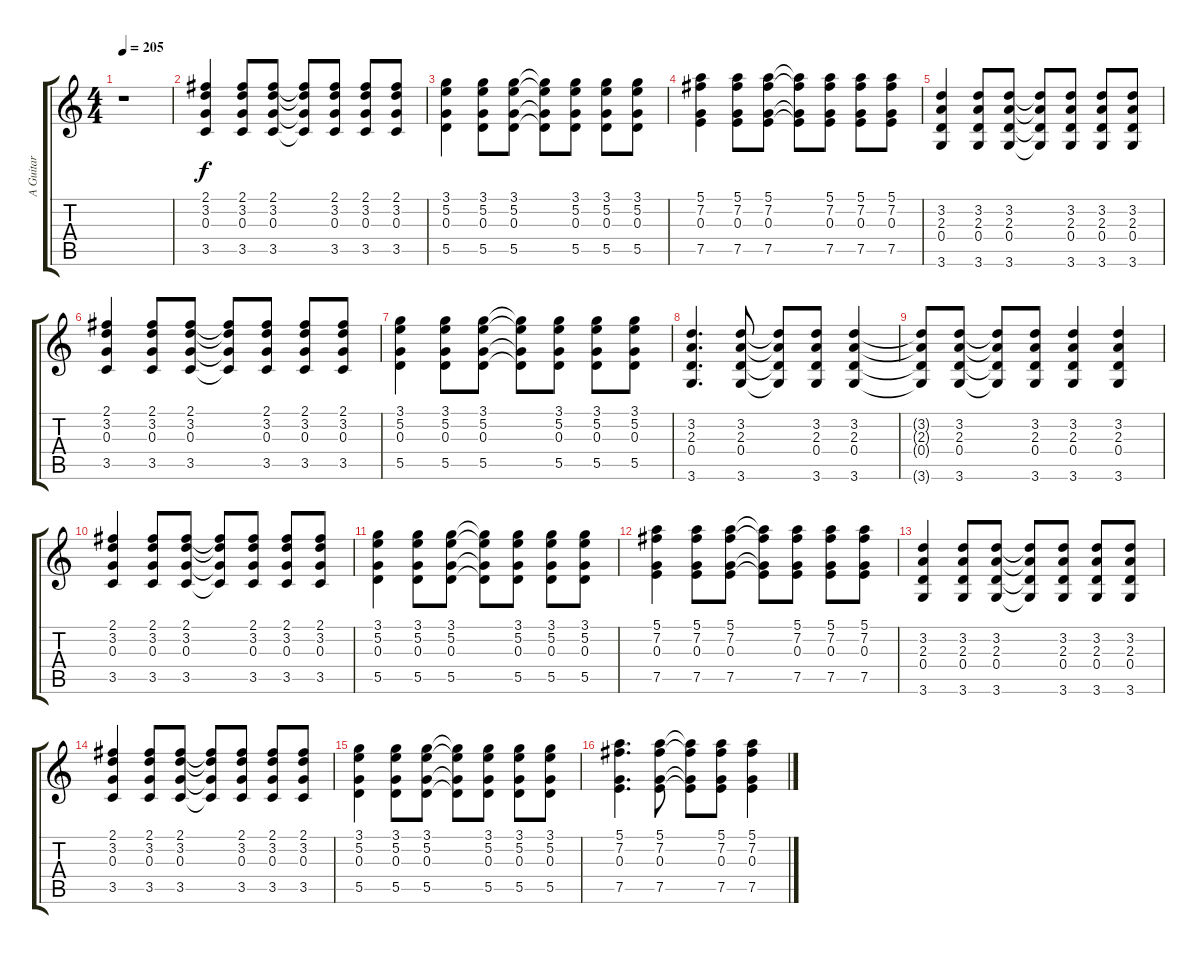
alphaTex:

\track ("A Guitar" "A Guitar") {instrument acousticguitarsteel}
\staff {score tabs}
\tuning (E4 B3 G3 D3 A2 E2) {hide}
\ts (4 4)
\tempo 205
\clef g2
\ks c
r.1{dy f} |
(2.1 3.2 0.3 3.5).4 (2.1 3.2 0.3 3.5).8 (2.1 3.2 0.3 3.5).8 (2.1{t} 3.2{t} 0.3{t} 3.5{t}).8 (2.1 3.2 0.3 3.5).8 (2.1 3.2 0.3 3.5).8 (2.1 3.2 0.3 3.5).8 |
(3.1 5.2 0.3 5.5).4 (3.1 5.2 0.3 5.5).8 (3.1 5.2 0.3 5.5).8 (3.1{t} 5.2{t} 0.3{t} 5.5{t}).8 (3.1 5.2 0.3 5.5).8 (3.1 5.2 0.3 5.5).8 (3.1 5.2 0.3 5.5).8 |
(5.1 7.2 0.3 7.5).4 (5.1 7.2 0.3 7.5).8 (5.1 7.2 0.3 7.5).8 (5.1{t} 7.2{t} 0.3{t} 7.5{t}).8 (5.1 7.2 0.3 7.5).8 (5.1 7.2 0.3 7.5).8 (5.1 7.2 0.3 7.5).8 |
(3.2 2.3 0.4 3.6).4 (3.2 2.3 0.4 3.6).8 (3.2 2.3 0.4 3.6).8 (3.2{t} 2.3{t} 0.4{t} 3.6{t}).8 (3.2 2.3 0.4 3.6).8 (3.2 2.3 0.4 3.6).8 (3.2 2.3 0.4 3.6).8 |
(2.1 3.2 0.3 3.5).4 (2.1 3.2 0.3 3.5).8 (2.1 3.2 0.3 3.5).8 (2.1{t} 3.2{t} 0.3{t} 3.5{t}).8 (2.1 3.2 0.3 3.5).8 (2.1 3.2 0.3 3.5).8 (2.1 3.2 0.3 3.5).8 |
(3.1 5.2 0.3 5.5).4 (3.1 5.2 0.3 5.5).8 (3.1 5.2 0.3 5.5).8 (3.1{t} 5.2{t} 0.3{t} 5.5{t}).8 (3.1 5.2 0.3 5.5).8 (3.1 5.2 0.3 5.5).8 (3.1 5.2 0.3 5.5).8 |
(3.2 2.3 0.4 3.6).4{d} (3.2 2.3 0.4 3.6).8 (3.2{t} 2.3{t} 0.4{t} 3.6{t}).8 (3.2 2.3 0.4 3.6).8 (3.2 2.3 0.4 3.6).4 |
(3.2{t} 2.3{t} 0.4{t} 3.6{t}).8 (3.2 2.3 0.4 3.6).8 (3.2{t} 2.3{t} 0.4{t} 3.6{t}).8 (3.2 2.3 0.4 3.6).8 (3.2 2.3 0.4 3.6).4 (3.2 2.3 0.4 3.6).4 |
(2.1 3.2 0.3 3.5).4 (2.1 3.2 0.3 3.5).8 (2.1 3.2 0.3 3.5).8 (2.1{t} 3.2{t} 0.3{t} 3.5{t}).8 (2.1 3.2 0.3 3.5).8 (2.1 3.2 0.3 3.5).8 (2.1 3.2 0.3 3.5).8 |
(3.1 5.2 0.3 5.5).4 (3.1 5.2 0.3 5.5).8 (3.1 5.2 0.3 5.5).8 (3.1{t} 5.2{t} 0.3{t} 5.5{t}).8 (3.1 5.2 0.3 5.5).8 (3.1 5.2 0.3 5.5).8 (3.1 5.2 0.3 5.5).8 |
(5.1 7.2 0.3 7.5).4 (5.1 7.2 0.3 7.5).8 (5.1 7.2 0.3 7.5).8 (5.1{t} 7.2{t} 0.3{t} 7.5{t}).8 (5.1 7.2 0.3 7.5).8 (5.1 7.2 0.3 7.5).8 (5.1 7.2 0.3 7.5).8 |
(3.2 2.3 0.4 3.6).4 (3.2 2.3 0.4 3.6).8 (3.2 2.3 0.4 3.6).8 (3.2{t} 2.3{t} 0.4{t} 3.6{t}).8 (3.2 2.3 0.4 3.6).8 (3.2 2.3 0.4 3.6).8 (3.2 2.3 0.4 3.6).8 |
(2.1 3.2 0.3 3.5).4 (2.1 3.2 0.3 3.5).8 (2.1 3.2 0.3 3.5).8 (2.1{t} 3.2{t} 0.3{t} 3.5{t}).8 (2.1 3.2 0.3 3.5).8 (2.1 3.2 0.3 3.5).8 (2.1 3.2 0.3 3.5).8 |
(3.1 5.2 0.3 5.5).4 (3.1 5.2 0.3 5.5).8 (3.1 5.2 0.3 5.5).8 (3.1{t} 5.2{t} 0.3{t} 5.5{t}).8 (3.1 5.2 0.3 5.5).8 (3.1 5.2 0.3 5.5).8 (3.1 5.2 0.3 5.5).8 |
(5.1 7.2 0.3 7.5).4{d} (5.1 7.2 0.3 7.5).8 (5.1{t} 7.2{t} 0.3{t} 7.5{t}).8 (5.1 7.2 0.3 7.5).8 (5.1 7.2 0.3 7.5).4
